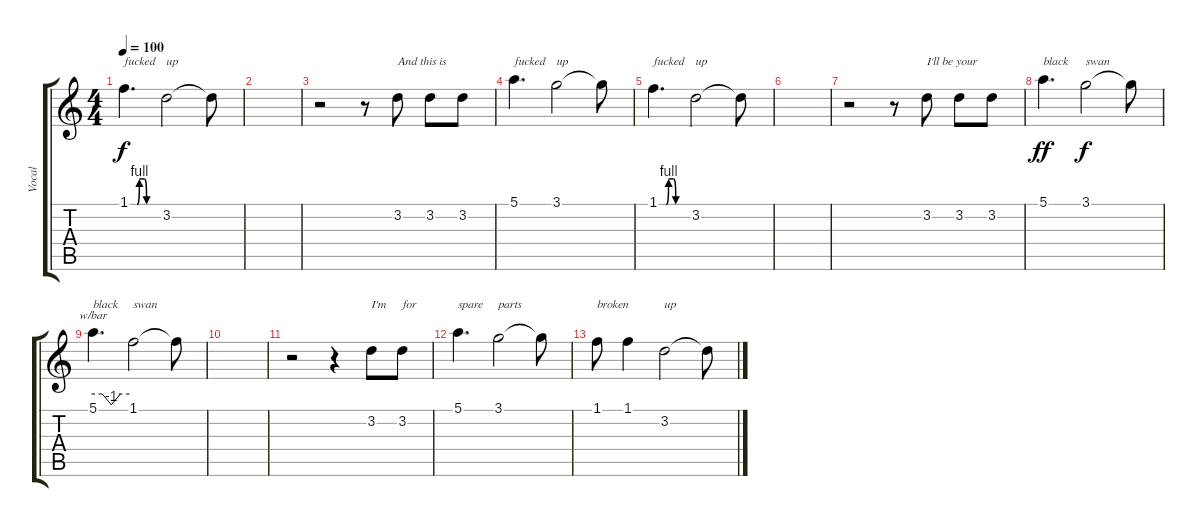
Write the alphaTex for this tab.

\track ("Vocal" "Vocal") {instrument electricguitarjazz}
\staff {score tabs}
\tuning (E4 B3 G3 D3 A2 E2) {hide}
\ts (4 4)
\tempo 100
\clef g2
\ks c
1.1{be (custom 0 0 15 0 20 4 30 4 35 0 60 0)}.4{d txt "fucked" dy f} 3.2.2{txt "up"} 3.2{t}.8 |
|
r.2 r.8 3.2.8{txt "And this is"} 3.2.8 3.2.8 |
5.1.4{d txt "fucked"} 3.1.2{txt "up"} 3.1{t}.8 |
1.1{be (custom 0 0 15 0 20 4 30 4 35 0 60 0)}.4{d txt "fucked"} 3.2.2{txt "up"} 3.2{t}.8 |
|
r.2 r.8 3.2.8{txt "I'll be your"} 3.2.8 3.2.8 |
5.1.4{d txt "black" dy ff} 3.1.2{txt "swan" dy f} 3.1{t}.8 |
5.1.4{d tbe (custom default 0 0 15 0 30 -4 45 0 60 0) txt "black"} 1.1.2{txt "swan"} 1.1{t}.8 |
|
r.2 r.4 3.2.8{txt "I'm"} 3.2.8{txt "for"} |
5.1.4{d txt "spare"} 3.1.2{txt "parts"} 3.1{t}.8 |
1.1.8{txt "broken"} 1.1.4 3.2.2{txt "up"} 3.2{t}.8
